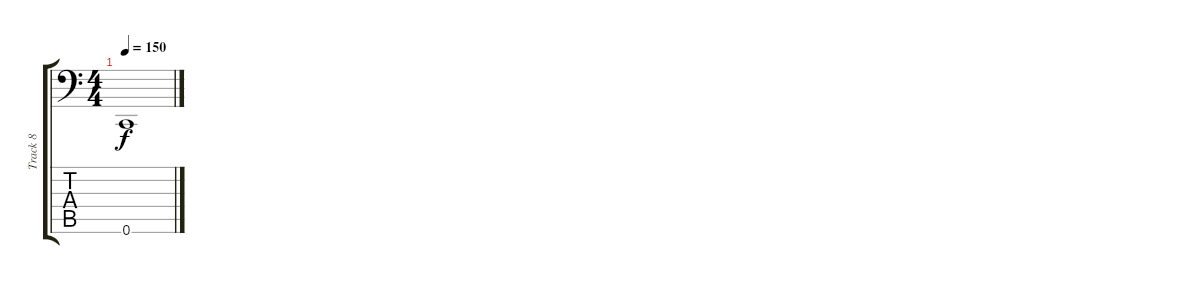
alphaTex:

\track ("Track 8" "Track 8") {instrument electricbasspick}
\staff {score tabs}
\tuning (D3 A2 F2 C2 G1 C1) {hide}
\ts (4 4)
\tempo 150
\clef f4
\ks c
0.6{t}.1{dy f}
